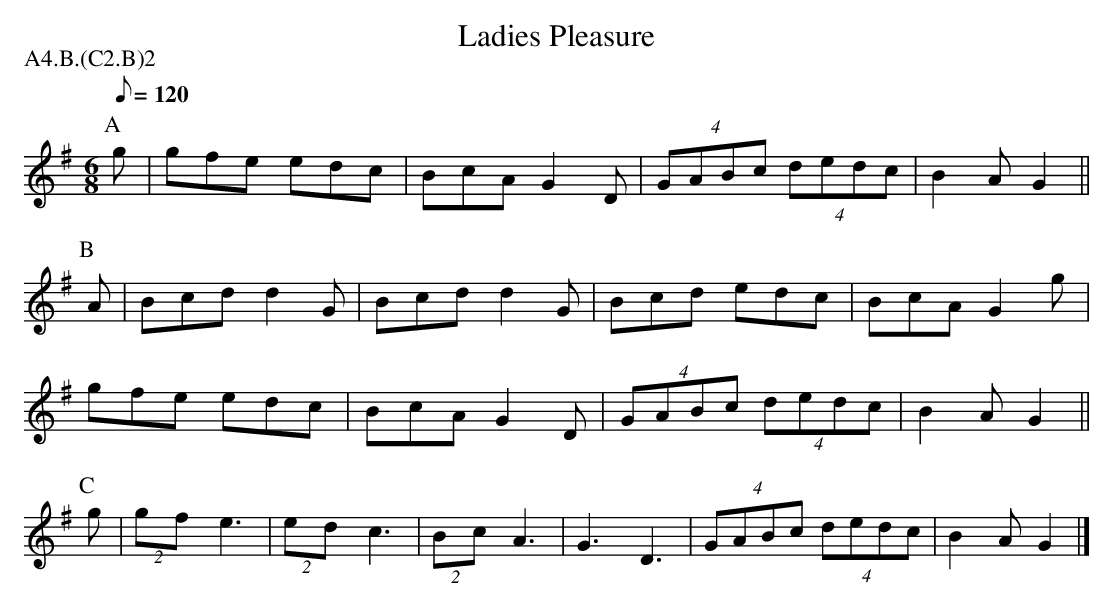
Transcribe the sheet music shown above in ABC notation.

X:1
T:Ladies Pleasure
M:6/8
L:1/8
Q:120
P:A4.B.(C2.B)2
K:G
P:A
g |\
gfe edc | BcA G2 D | (4GABc (4dedc | B2 A G2 ||
P:B
A |\
Bcd d2 G | Bcd d2 G | Bcd edc | BcA G2 g |
gfe edc | BcA G2 D | (4GABc (4dedc | B2 A G2 ||
P:C
g |\
(2gf e3 | (2ed c3 | (2Bc A3 | G3 D3 | (4GABc (4dedc | B2 A G2 |]
